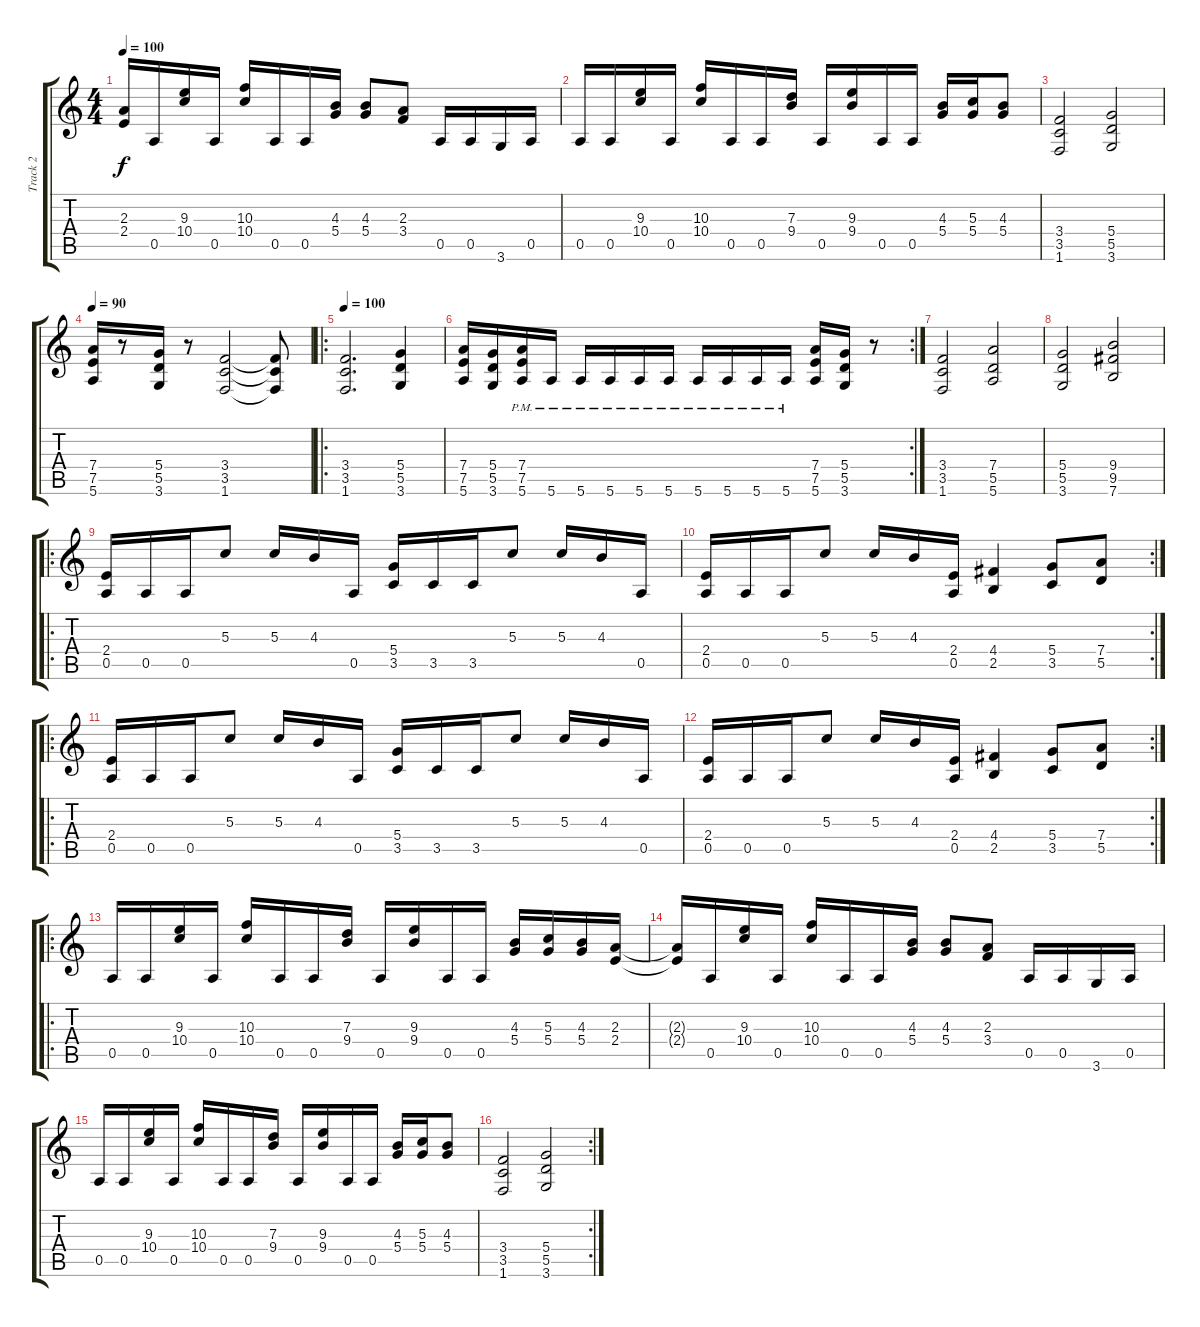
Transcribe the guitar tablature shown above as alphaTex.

\track ("Track 2" "Track 2") {instrument distortionguitar}
\staff {score tabs}
\tuning (E4 B3 G3 D3 A2 E2) {hide}
\ts (4 4)
\tempo 100
\clef g2
\ks c
(2.3{t} 2.4{t}).16{dy f} 0.5.16 (9.3 10.4).16 0.5.16 (10.3 10.4).16 0.5.16 0.5.16 (4.3 5.4).16 (4.3 5.4).8 (2.3 3.4).8 0.5.16 0.5.16 3.6.16 0.5.16 |
0.5.16 0.5.16 (9.3 10.4).16 0.5.16 (10.3 10.4).16 0.5.16 0.5.16 (7.3 9.4).16 0.5.16 (9.3 9.4).16 0.5.16 0.5.16 (4.3 5.4).16 (5.3 5.4).16 (4.3 5.4).8 |
(3.4 3.5 1.6).2 (5.4 5.5 3.6).2 |
\tempo 90
(7.4 7.5 5.6).16 r.8 (5.4 5.5 3.6).16 r.8 (3.4 3.5 1.6).2 (3.4{t} 3.5{t} 1.6{t}).8 |
\ro
\tempo 100
(3.4 3.5 1.6).2{d} (5.4 5.5 3.6).4 |
\rc 2
(7.4 7.5 5.6).16 (5.4 5.5 3.6).16 (7.4 7.5 5.6{pm}).16 5.6{pm}.16 5.6{pm}.16 5.6{pm}.16 5.6{pm}.16 5.6{pm}.16 5.6{pm}.16 5.6{pm}.16 5.6{pm}.16 5.6{pm}.16 (7.4 7.5 5.6).16 (5.4 5.5 3.6).16 r.8 |
(3.4 3.5 1.6).2 (7.4 5.5 5.6).2 |
(5.4 5.5 3.6).2 (9.4 9.5 7.6).2 |
\ro
(2.4 0.5).16 0.5.16 0.5.16 5.3.8 5.3.16 4.3.16 0.5.16 (5.4 3.5).16 3.5.16 3.5.16 5.3.8 5.3.16 4.3.16 0.5.16 |
\rc 2
(2.4 0.5).16 0.5.16 0.5.16 5.3.8 5.3.16 4.3.16 (2.4 0.5).16 (4.4 2.5).4 (5.4 3.5).8 (7.4 5.5).8 |
\ro
(2.4 0.5).16 0.5.16 0.5.16 5.3.8 5.3.16 4.3.16 0.5.16 (5.4 3.5).16 3.5.16 3.5.16 5.3.8 5.3.16 4.3.16 0.5.16 |
\rc 2
(2.4 0.5).16 0.5.16 0.5.16 5.3.8 5.3.16 4.3.16 (2.4 0.5).16 (4.4 2.5).4 (5.4 3.5).8 (7.4 5.5).8 |
\ro
0.5.16 0.5.16 (9.3 10.4).16 0.5.16 (10.3 10.4).16 0.5.16 0.5.16 (7.3 9.4).16 0.5.16 (9.3 9.4).16 0.5.16 0.5.16 (4.3 5.4).16 (5.3 5.4).16 (4.3 5.4).16 (2.3 2.4).16 |
(2.3{t} 2.4{t}).16 0.5.16 (9.3 10.4).16 0.5.16 (10.3 10.4).16 0.5.16 0.5.16 (4.3 5.4).16 (4.3 5.4).8 (2.3 3.4).8 0.5.16 0.5.16 3.6.16 0.5.16 |
0.5.16 0.5.16 (9.3 10.4).16 0.5.16 (10.3 10.4).16 0.5.16 0.5.16 (7.3 9.4).16 0.5.16 (9.3 9.4).16 0.5.16 0.5.16 (4.3 5.4).16 (5.3 5.4).16 (4.3 5.4).8 |
\rc 2
(3.4 3.5 1.6).2 (5.4 5.5 3.6).2
